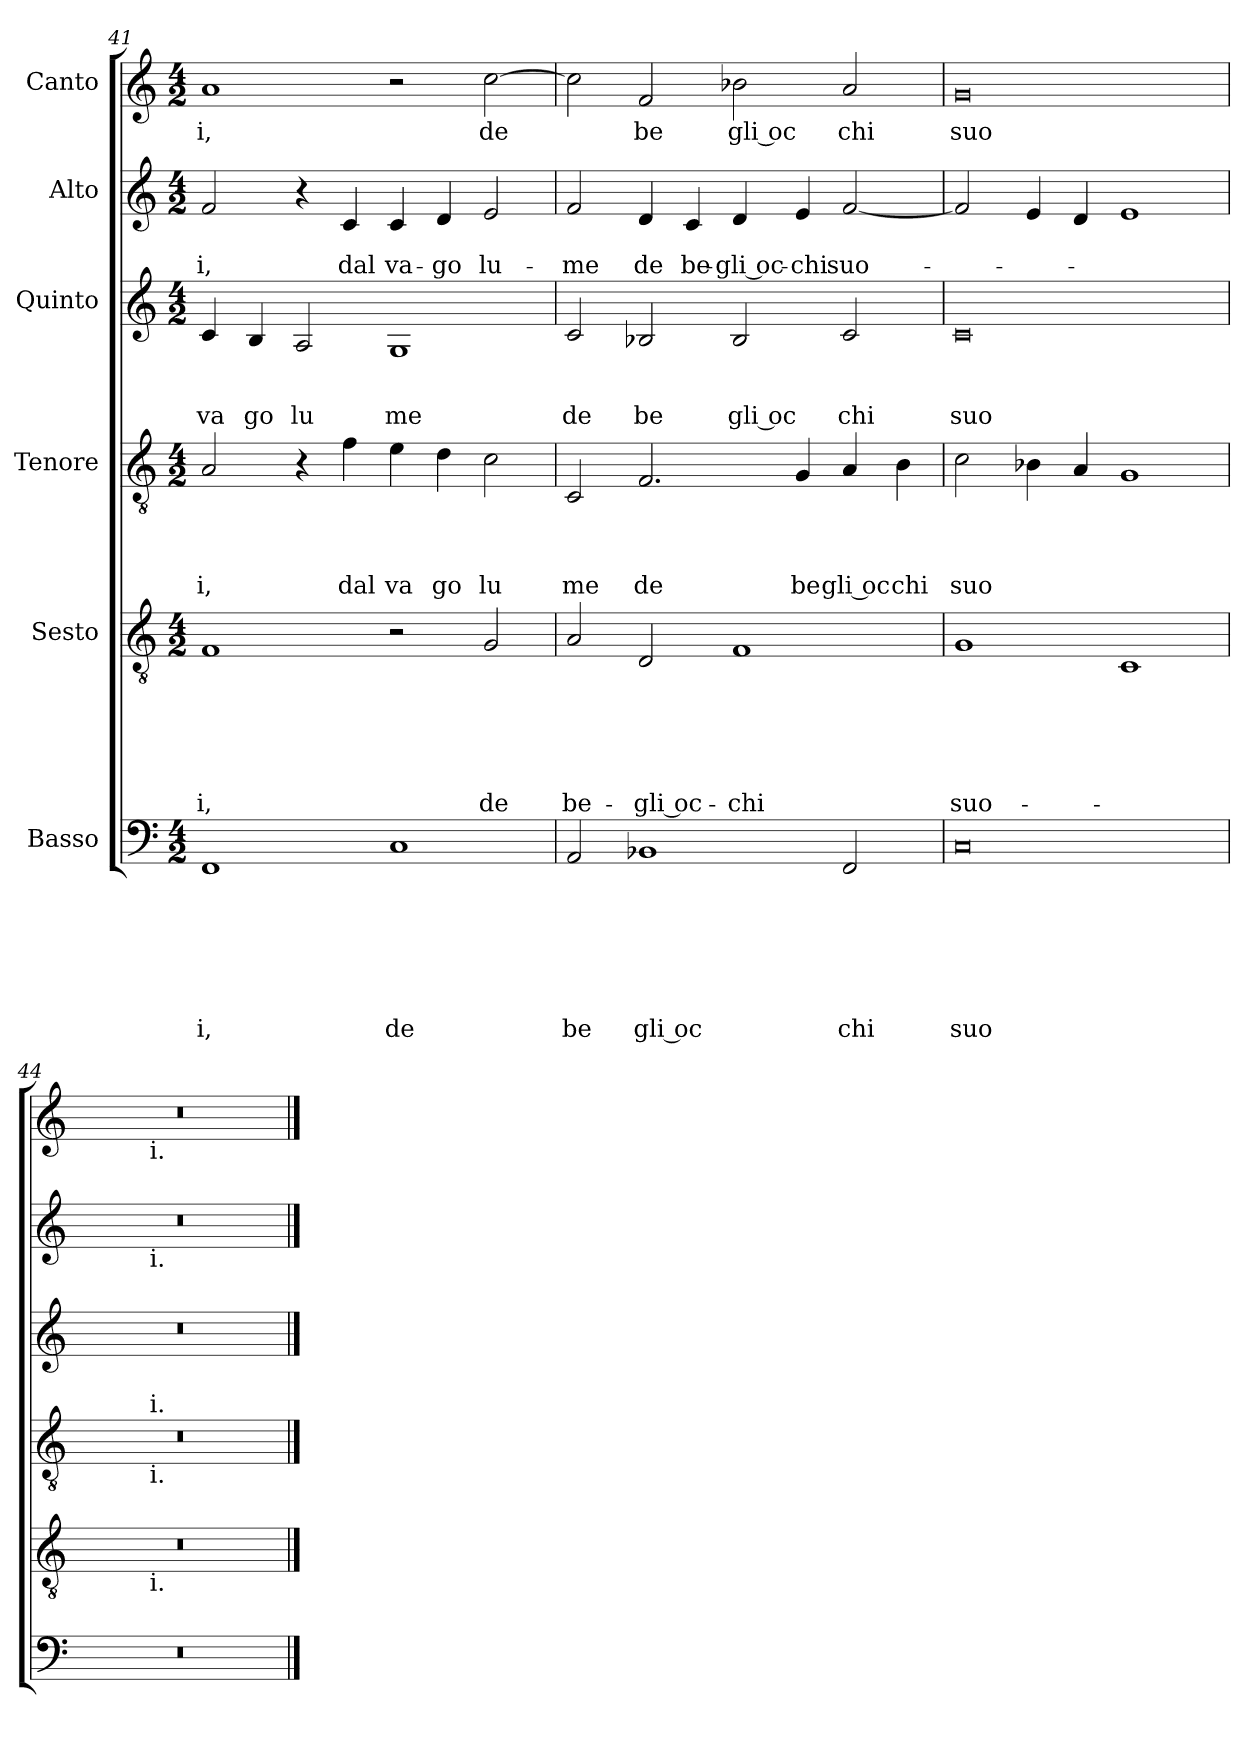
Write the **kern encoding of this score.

**kern	**text	**text	**text	**text	**text	**text	**text	**kern	**text	**text	**text	**text	**text	**text	**kern	**text	**text	**text	**text	**kern	**text	**text	**text	**kern	**text	**text	**kern	**text
*part6	*part6	*part6	*part6	*part6	*part6	*part6	*part6	*part5	*part5	*part5	*part5	*part5	*part5	*part5	*part4	*part4	*part4	*part4	*part4	*part3	*part3	*part3	*part3	*part2	*part2	*part2	*part1	*part1
*staff6	*staff6	*staff6	*staff6	*staff6	*staff6	*staff6	*staff6	*staff5	*staff5	*staff5	*staff5	*staff5	*staff5	*staff5	*staff4	*staff4	*staff4	*staff4	*staff4	*staff3	*staff3	*staff3	*staff3	*staff2	*staff2	*staff2	*staff1	*staff1
*I"Basso	*	*	*	*	*	*	*	*I"Sesto	*	*	*	*	*	*	*I"Tenore	*	*	*	*	*I"Quinto	*	*	*	*I"Alto	*	*	*I"Canto	*
*clefF4	*	*	*	*	*	*	*	*clefGv2	*	*	*	*	*	*	*clefGv2	*	*	*	*	*clefG2	*	*	*	*clefG2	*	*	*clefG2	*
*k[]	*	*	*	*	*	*	*	*k[]	*	*	*	*	*	*	*k[]	*	*	*	*	*k[]	*	*	*	*k[]	*	*	*k[]	*
*C:	*	*	*	*	*	*	*	*C:	*	*	*	*	*	*	*C:	*	*	*	*	*C:	*	*	*	*C:	*	*	*C:	*
*M4/2	*	*	*	*	*	*	*	*M4/2	*	*	*	*	*	*	*M4/2	*	*	*	*	*M4/2	*	*	*	*M4/2	*	*	*M4/2	*
=41	=41	=41	=41	=41	=41	=41	=41	=41	=41	=41	=41	=41	=41	=41	=41	=41	=41	=41	=41	=41	=41	=41	=41	=41	=41	=41	=41	=41
!	!	!	!	!	!	!	!LO:LY:b	!	!	!	!	!	!	!LO:LY:b	!	!	!	!	!LO:LY:b	!	!	!	!LO:LY:b	!	!	!LO:LY:b	!	!LO:LY:b
1FF	.	.	.	.	.	.	i,	1F	.	.	.	.	.	-i,	2A/	.	.	.	i,	4c/	.	.	va	2f/	.	-i,	1a	i,
!	!	!	!	!	!	!	!	!	!	!	!	!	!	!	!	!	!	!	!	!	!	!	!LO:LY:b	!	!	!	!	!
.	.	.	.	.	.	.	.	.	.	.	.	.	.	.	.	.	.	.	.	4B/	.	.	go	.	.	.	.	.
!	!	!	!	!	!	!	!	!	!	!	!	!	!	!	!	!	!	!	!	!	!	!	!LO:LY:b	!	!	!	!	!
.	.	.	.	.	.	.	.	.	.	.	.	.	.	.	4r	.	.	.	.	2A/	.	.	lu	4r	.	.	.	.
!	!	!	!	!	!	!	!	!	!	!	!	!	!	!	!	!	!	!	!LO:LY:b	!	!	!	!	!	!	!LO:LY:b	!	!
.	.	.	.	.	.	.	.	.	.	.	.	.	.	.	4f\	.	.	.	dal	.	.	.	.	4c/	.	dal	.	.
!	!	!	!	!	!	!	!LO:LY:b	!	!	!	!	!	!	!	!	!	!	!	!LO:LY:b	!	!	!	!LO:LY:b	!	!	!LO:LY:b	!	!
1C	.	.	.	.	.	.	de	2r	.	.	.	.	.	.	4e\	.	.	.	va	1G	.	.	me	4c/	.	va-	2r	.
!	!	!	!	!	!	!	!	!	!	!	!	!	!	!	!	!	!	!	!LO:LY:b	!	!	!	!	!	!	!LO:LY:b	!	!
.	.	.	.	.	.	.	.	.	.	.	.	.	.	.	4d\	.	.	.	go	.	.	.	.	4d/	.	-go	.	.
!	!	!	!	!	!	!	!	!	!	!	!	!	!	!LO:LY:b	!	!	!	!	!LO:LY:b	!	!	!	!	!	!	!LO:LY:b	!	!LO:LY:b
.	.	.	.	.	.	.	.	2G/	.	.	.	.	.	de	2c\	.	.	.	lu	.	.	.	.	2e/	.	lu-	[>2cc\	de
=42	=42	=42	=42	=42	=42	=42	=42	=42	=42	=42	=42	=42	=42	=42	=42	=42	=42	=42	=42	=42	=42	=42	=42	=42	=42	=42	=42	=42
!	!	!	!	!	!	!	!LO:LY:b	!	!	!	!	!	!	!LO:LY:b	!	!	!	!	!LO:LY:b	!	!	!	!LO:LY:b	!	!	!LO:LY:b	!	!
2AA/	.	.	.	.	.	.	be	2A/	.	.	.	.	.	be-	2C/	.	.	.	me	2c/	.	.	de	2f/	.	-me	2cc\]	.
!	!	!	!	!	!	!	!LO:LY:b:rj	!	!	!	!	!	!	!LO:LY:b:rj	!	!	!	!	!LO:LY:b	!	!	!	!LO:LY:b	!	!	!LO:LY:b	!	!LO:LY:b
1BB-X	.	.	.	.	.	.	gli oc	2D/	.	.	.	.	.	-gli oc-	2.F/	.	.	.	de	2B-X/	.	.	be	4d/	.	de	2f/	be
!	!	!	!	!	!	!	!	!	!	!	!	!	!	!	!	!	!	!	!	!	!	!	!	!	!	!LO:LY:b	!	!
.	.	.	.	.	.	.	.	.	.	.	.	.	.	.	.	.	.	.	.	.	.	.	.	4c/	.	be-	.	.
!	!	!	!	!	!	!	!	!	!	!	!	!	!	!LO:LY:b	!	!	!	!	!	!	!	!	!LO:LY:b:rj	!	!	!LO:LY:b:rj	!	!LO:LY:b:rj
.	.	.	.	.	.	.	.	1F	.	.	.	.	.	-chi	.	.	.	.	.	2B-/	.	.	gli oc	4d/	.	-gli oc-	2b-X\	gli oc
!	!	!	!	!	!	!	!	!	!	!	!	!	!	!	!	!	!	!	!LO:LY:b	!	!	!	!	!	!	!LO:LY:b	!	!
.	.	.	.	.	.	.	.	.	.	.	.	.	.	.	4G/	.	.	.	be	.	.	.	.	4e/	.	-chi	.	.
!	!	!	!	!	!	!	!LO:LY:b	!	!	!	!	!	!	!	!	!	!	!	!LO:LY:b:rj	!	!	!	!LO:LY:b	!	!	!LO:LY:b	!	!LO:LY:b
2FF/	.	.	.	.	.	.	chi	.	.	.	.	.	.	.	4A/	.	.	.	gli oc	2c/	.	.	chi	[<2f/	.	suo-	2a/	chi
!	!	!	!	!	!	!	!	!	!	!	!	!	!	!	!	!	!	!	!LO:LY:b	!	!	!	!	!	!	!	!	!
.	.	.	.	.	.	.	.	.	.	.	.	.	.	.	4B\	.	.	.	chi	.	.	.	.	.	.	.	.	.
=43	=43	=43	=43	=43	=43	=43	=43	=43	=43	=43	=43	=43	=43	=43	=43	=43	=43	=43	=43	=43	=43	=43	=43	=43	=43	=43	=43	=43
!	!	!	!	!	!	!	!LO:LY:b	!	!	!	!	!	!	!LO:LY:b	!	!	!	!	!LO:LY:b	!	!	!	!LO:LY:b	!	!	!	!	!LO:LY:b
0C	.	.	.	.	.	.	suo	1G	.	.	.	.	.	suo-	2c\	.	.	.	suo	0c	.	.	suo	2f/]	.	.	0g	suo
.	.	.	.	.	.	.	.	.	.	.	.	.	.	.	4B-X\	.	.	.	.	.	.	.	.	4e/	.	.	.	.
.	.	.	.	.	.	.	.	.	.	.	.	.	.	.	4A/	.	.	.	.	.	.	.	.	4d/	.	.	.	.
.	.	.	.	.	.	.	.	1C	.	.	.	.	.	.	1G	.	.	.	.	.	.	.	.	1e	.	.	.	.
=44	=44	=44	=44	=44	=44	=44	=44	=44	=44	=44	=44	=44	=44	=44	=44	=44	=44	=44	=44	=44	=44	=44	=44	=44	=44	=44	=44	=44
*	*	*	*	*	*	*	*	*^	*	*	*	*	*	*	*^	*	*	*	*	*	*	*	*	*^	*	*	*^	*
0r	.	.	.	.	.	.	.	0r	2ryy	.	.	.	.	.	.	0r	2ryy	.	.	.	.	0r	.	.	.	0r	2ryy	.	.	0r	2ryy	.
!	!	!	!	!	!	!	!	!	!	!	!	!	!	!	!	!	!	!	!	!	!	!	!	!	!	!	!	!	!	!	!LO:TX:b:t=i.	!
!	!	!	!	!	!	!	!	!	!	!	!	!	!	!	!	!	!	!	!	!	!	!	!	!	!	!	!LO:TX:b:t=i.	!	!	!	!	!
!	!	!	!	!	!	!	!	!	!	!	!	!	!	!	!	!	!LO:TX:b:t=i.	!	!	!	!	!	!	!	!	!	!	!	!	!	!	!
!	!	!	!	!	!	!	!	!	!	!	!	!	!	!	!	!	!LO:TX:a:t=i.	!	!	!	!	!	!	!	!	!	!	!	!	!	!	!
!	!	!	!	!	!	!	!	!	!LO:TX:b:t=i.	!	!	!	!	!	!	!	!	!	!	!	!	!	!	!	!	!	!	!	!	!	!	!
.	.	.	.	.	.	.	.	.	1.ryy	.	.	.	.	.	.	.	1.ryy	.	.	.	.	.	.	.	.	.	1.ryy	.	.	.	1.ryy	.
*	*	*	*	*	*	*	*	*v	*v	*	*	*	*	*	*	*	*	*	*	*	*	*	*	*	*	*v	*v	*	*	*v	*v	*
*	*	*	*	*	*	*	*	*	*	*	*	*	*	*	*v	*v	*	*	*	*	*	*	*	*	*	*	*	*	*
==	==	==	==	==	==	==	==	==	==	==	==	==	==	==	==	==	==	==	==	==	==	==	==	==	==	==	==	==
*-	*-	*-	*-	*-	*-	*-	*-	*-	*-	*-	*-	*-	*-	*-	*-	*-	*-	*-	*-	*-	*-	*-	*-	*-	*-	*-	*-	*-
